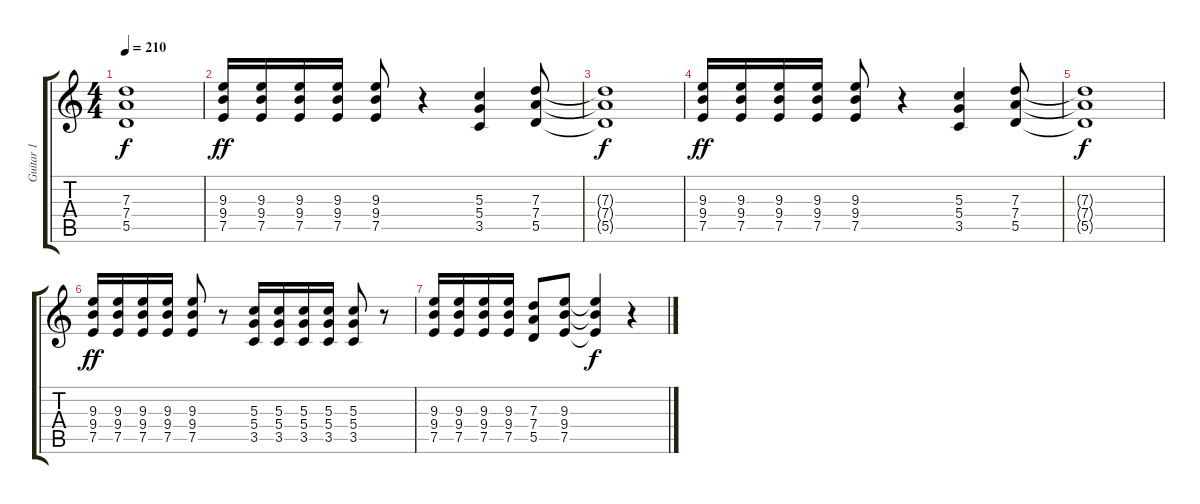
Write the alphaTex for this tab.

\track ("Guitar 1" "Guitar 1") {instrument overdrivenguitar}
\staff {score tabs}
\tuning (E4 B3 G3 D3 A2 E2) {hide}
\ts (4 4)
\tempo 210
\clef g2
\ks c
(7.3{t} 7.4{t} 5.5{t}).1{dy f} |
(9.3 9.4 7.5).16{dy ff} (9.3 9.4 7.5).16 (9.3 9.4 7.5).16 (9.3 9.4 7.5).16 (9.3 9.4 7.5).8 r.4 (5.3 5.4 3.5).4 (7.3 7.4 5.5).8 |
(7.3{t} 7.4{t} 5.5{t}).1{dy f} |
(9.3 9.4 7.5).16{dy ff} (9.3 9.4 7.5).16 (9.3 9.4 7.5).16 (9.3 9.4 7.5).16 (9.3 9.4 7.5).8 r.4 (5.3 5.4 3.5).4 (7.3 7.4 5.5).8 |
(7.3{t} 7.4{t} 5.5{t}).1{dy f} |
(9.3 9.4 7.5).16{dy ff} (9.3 9.4 7.5).16 (9.3 9.4 7.5).16 (9.3 9.4 7.5).16 (9.3 9.4 7.5).8 r.8 (5.3 5.4 3.5).16 (5.3 5.4 3.5).16 (5.3 5.4 3.5).16 (5.3 5.4 3.5).16 (5.3 5.4 3.5).8 r.8 |
(9.3 9.4 7.5).16 (9.3 9.4 7.5).16 (9.3 9.4 7.5).16 (9.3 9.4 7.5).16 (7.3 7.4 5.5).8 (9.3 9.4 7.5).8 (9.3{t} 9.4{t} 7.5{t}).4{dy f} r.4
